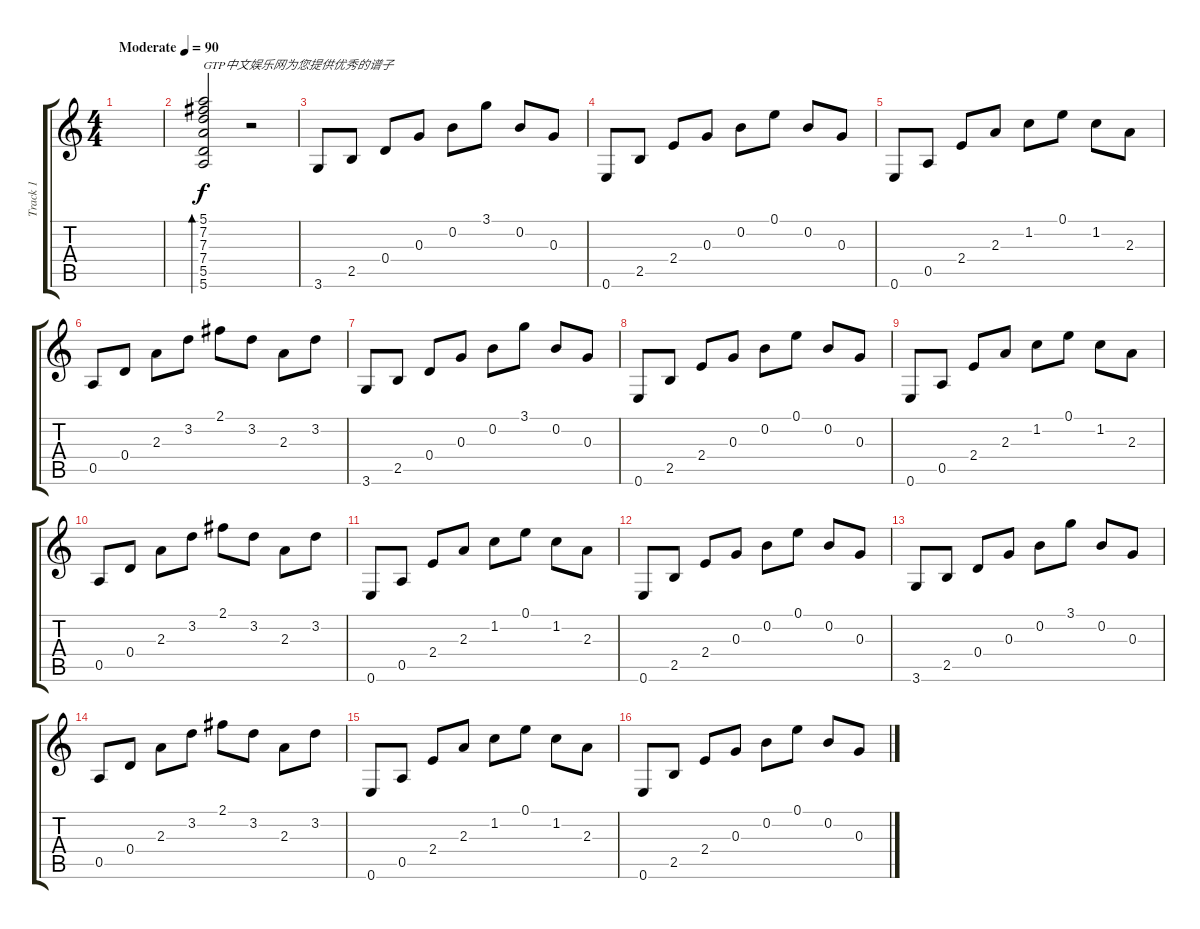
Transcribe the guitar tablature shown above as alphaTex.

\track ("Track 1" "Track 1") {instrument acousticguitarsteel}
\staff {score tabs}
\tuning (E4 B3 G3 D3 A2 E2) {hide}
\ts (4 4)
\tempo (90 "Moderate")
\clef g2
\ks c
|
(5.1 7.2 7.3 7.4 5.5 5.6).2{bd 480 txt "GTP中文娱乐网为您提供优秀的谱子"} r.2 |
3.6.8 2.5.8 0.4.8 0.3.8 0.2.8 3.1.8 0.2.8 0.3.8 |
0.6.8 2.5.8 2.4.8 0.3.8 0.2.8 0.1.8 0.2.8 0.3.8 |
0.6.8 0.5.8 2.4.8 2.3.8 1.2.8 0.1.8 1.2.8 2.3.8 |
0.5.8 0.4.8 2.3.8 3.2.8 2.1.8 3.2.8 2.3.8 3.2.8 |
3.6.8 2.5.8 0.4.8 0.3.8 0.2.8 3.1.8 0.2.8 0.3.8 |
0.6.8 2.5.8 2.4.8 0.3.8 0.2.8 0.1.8 0.2.8 0.3.8 |
0.6.8 0.5.8 2.4.8 2.3.8 1.2.8 0.1.8 1.2.8 2.3.8 |
0.5.8 0.4.8 2.3.8 3.2.8 2.1.8 3.2.8 2.3.8 3.2.8 |
0.6.8 0.5.8 2.4.8 2.3.8 1.2.8 0.1.8 1.2.8 2.3.8 |
0.6.8 2.5.8 2.4.8 0.3.8 0.2.8 0.1.8 0.2.8 0.3.8 |
3.6.8 2.5.8 0.4.8 0.3.8 0.2.8 3.1.8 0.2.8 0.3.8 |
0.5.8 0.4.8 2.3.8 3.2.8 2.1.8 3.2.8 2.3.8 3.2.8 |
0.6.8 0.5.8 2.4.8 2.3.8 1.2.8 0.1.8 1.2.8 2.3.8 |
0.6.8 2.5.8 2.4.8 0.3.8 0.2.8 0.1.8 0.2.8 0.3.8
